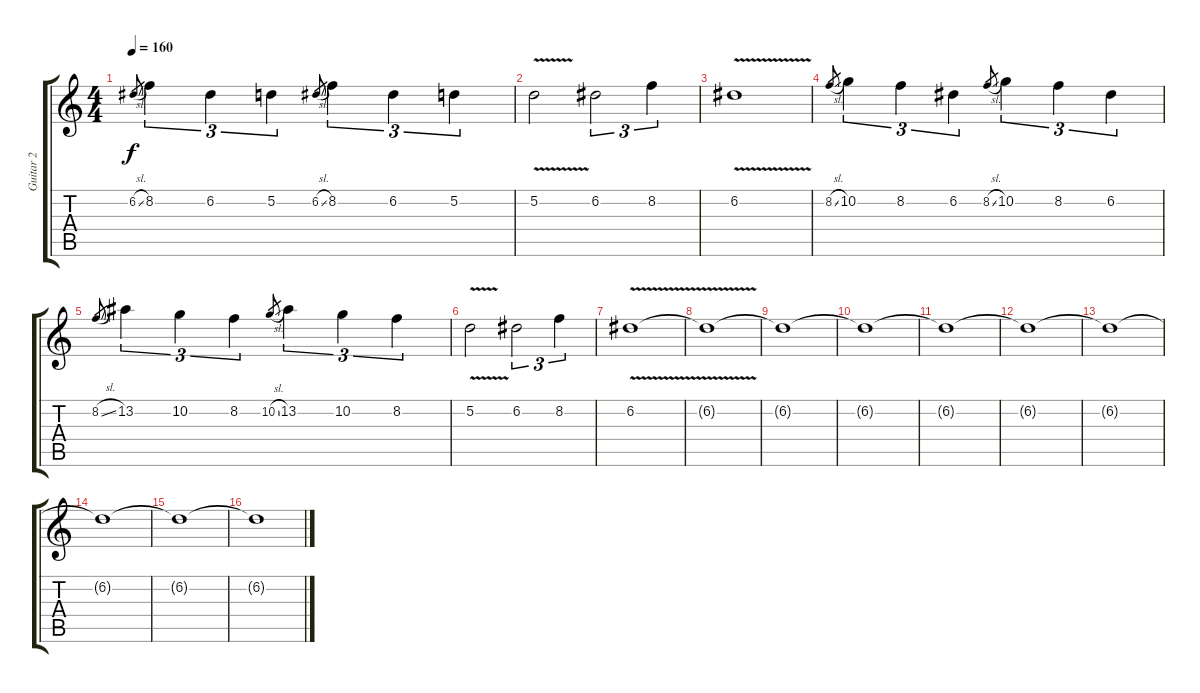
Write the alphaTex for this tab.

\track ("Guitar 2" "Guitar 2") {instrument distortionguitar}
\staff {score tabs}
\tuning (D4 A3 F3 C3 G2 C2) {hide}
\ts (4 4)
\tempo 160
\clef g2
\ks c
6.2{sl}.8{gr dy f} 8.2.4{tu (3 2)} 6.2.4{tu (3 2)} 5.2.4{tu (3 2)} 6.2{sl}.8{gr} 8.2.4{tu (3 2)} 6.2.4{tu (3 2)} 5.2.4{tu (3 2)} |
5.2{v}.2 6.2.2{tu (3 2)} 8.2.4{tu (3 2)} |
6.2{v}.1 |
8.2{sl}.8{gr} 10.2.4{tu (3 2)} 8.2.4{tu (3 2)} 6.2.4{tu (3 2)} 8.2{sl}.8{gr} 10.2.4{tu (3 2)} 8.2.4{tu (3 2)} 6.2.4{tu (3 2)} |
8.2{sl}.8{gr} 13.2.4{tu (3 2)} 10.2.4{tu (3 2)} 8.2.4{tu (3 2)} 10.2{sl}.8{gr} 13.2.4{tu (3 2)} 10.2.4{tu (3 2)} 8.2.4{tu (3 2)} |
5.2{v}.2 6.2.2{tu (3 2)} 8.2.4{tu (3 2)} |
6.2{v}.1 |
6.2{t}.1 |
6.2{t}.1 |
6.2{t}.1 |
6.2{t}.1 |
6.2{t}.1 |
6.2{t}.1 |
6.2{t}.1 |
6.2{t}.1 |
6.2{t}.1
